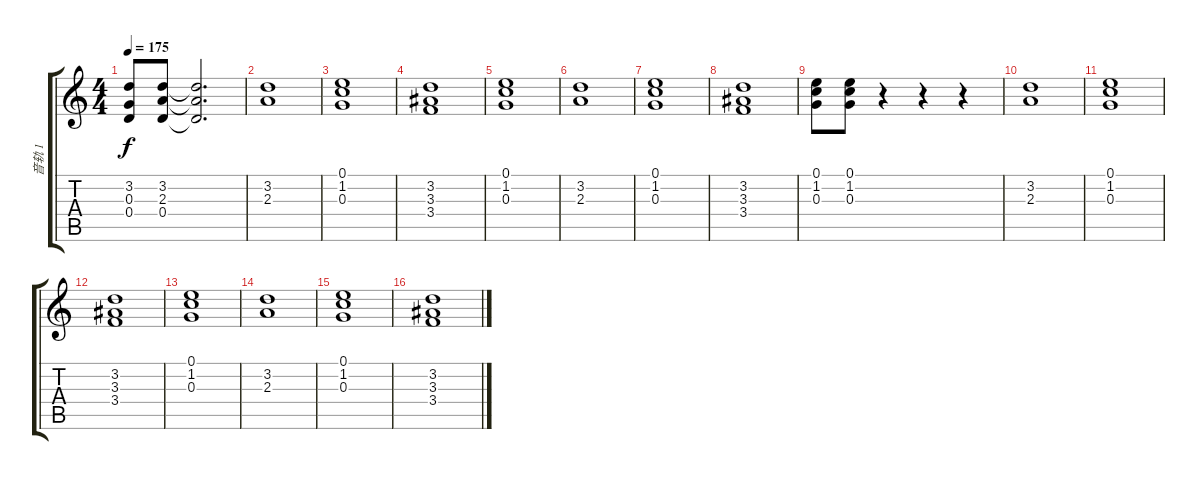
\track ("音轨 1" "音轨 1") {instrument distortionguitar}
\staff {score tabs}
\tuning (E4 B3 G3 D3 A2 D2) {hide}
\ts (4 4)
\tempo 175
\clef g2
\ks c
(3.2 0.3 0.4).8{dy f} (3.2 2.3 0.4).8 (3.2{t} 2.3{t} 0.4{t}).2{d} |
(3.2 2.3).1{volume 9} |
(0.1 1.2 0.3).1 |
(3.2 3.3 3.4).1 |
(0.1 1.2 0.3).1 |
(3.2 2.3).1 |
(0.1 1.2 0.3).1 |
(3.2 3.3 3.4).1 |
(0.1 1.2 0.3).8 (0.1 1.2 0.3).8 r.4 r.4 r.4 |
(3.2 2.3).1 |
(0.1 1.2 0.3).1 |
(3.2 3.3 3.4).1 |
(0.1 1.2 0.3).1 |
(3.2 2.3).1 |
(0.1 1.2 0.3).1 |
(3.2 3.3 3.4).1
